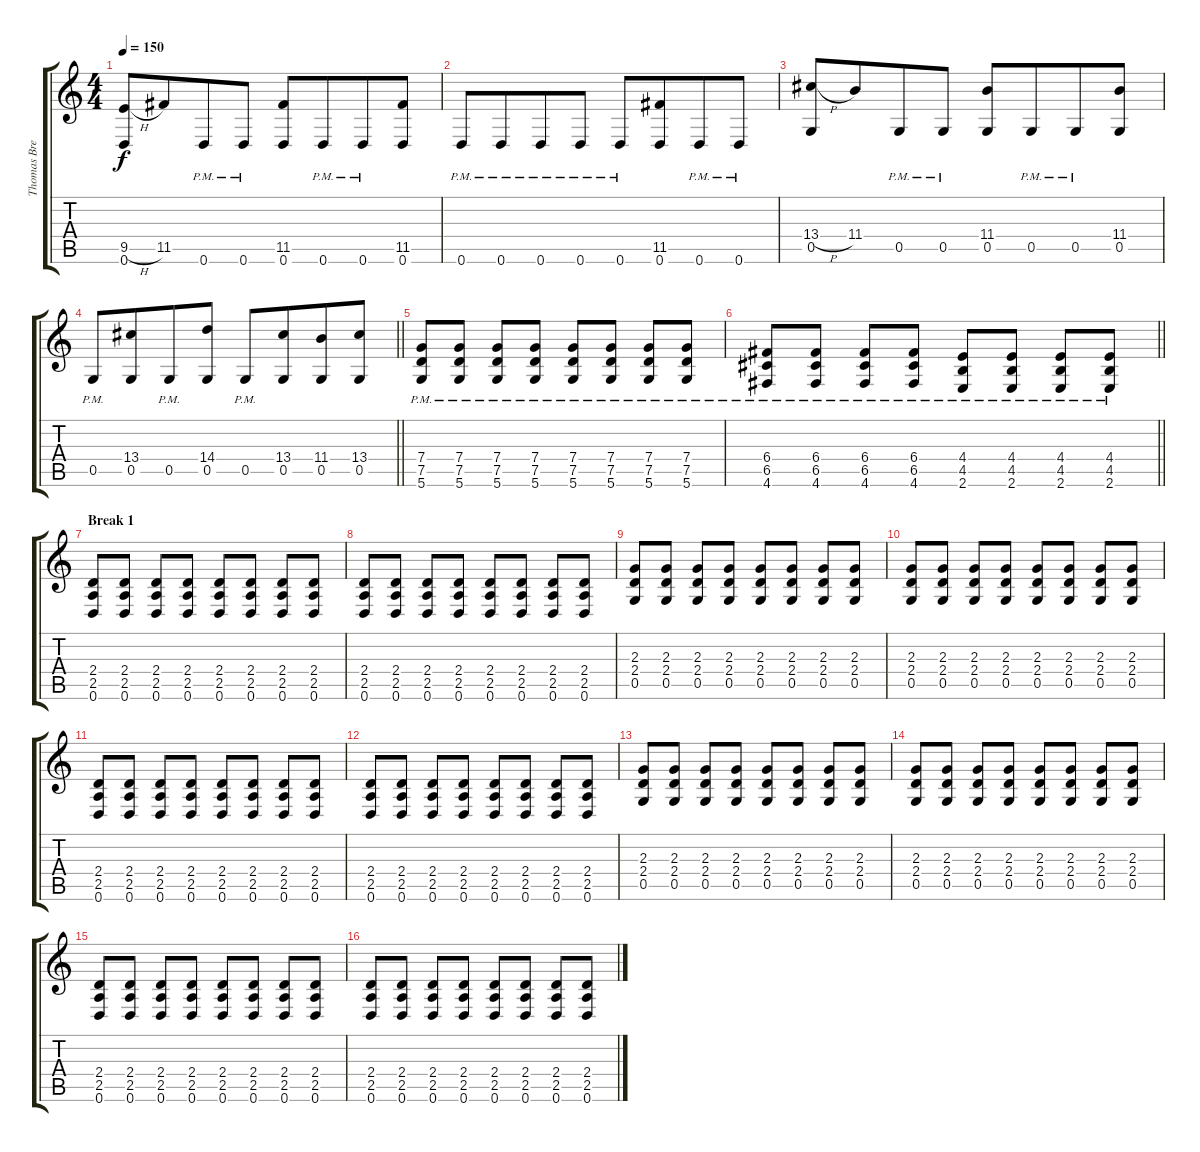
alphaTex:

\track ("Thomas Bredahl Rythm" "Thomas Bre") {instrument distortionguitar}
\staff {score tabs}
\tuning (D4 A3 F3 C3 G2 D2) {hide}
\ts (4 4)
\tempo 150
\clef g2
\ks c
(9.5{h} 0.6).8{dy f} 11.5.8{beam merge} 0.6{pm}.8 0.6{pm}.8 (11.5 0.6).8 0.6{pm}.8{beam merge} 0.6{pm}.8 (11.5 0.6).8 |
0.6{pm}.8 0.6{pm}.8{beam merge} 0.6{pm}.8 0.6{pm}.8 0.6{pm}.8 (11.5 0.6).8{beam merge} 0.6{pm}.8 0.6{pm}.8 |
(13.4{h} 0.5).8 11.4.8{beam merge} 0.5{pm}.8 0.5{pm}.8 (11.4 0.5).8 0.5{pm}.8{beam merge} 0.5{pm}.8 (11.4 0.5).8 |
\barLineRight lightlight
0.5{pm}.8 (13.4 0.5).8{beam merge} 0.5{pm}.8 (14.4 0.5).8 0.5{pm}.8 (13.4 0.5).8{beam merge} (11.4 0.5).8 (13.4 0.5).8 |
(7.4{pm} 7.5{pm} 5.6{pm}).8 (7.4{pm} 7.5{pm} 5.6{pm}).8 (7.4{pm} 7.5{pm} 5.6{pm}).8 (7.4{pm} 7.5{pm} 5.6{pm}).8 (7.4{pm} 7.5{pm} 5.6{pm}).8 (7.4{pm} 7.5{pm} 5.6{pm}).8 (7.4{pm} 7.5{pm} 5.6{pm}).8 (7.4{pm} 7.5{pm} 5.6{pm}).8 |
\barLineRight lightlight
(6.4{pm} 6.5{pm} 4.6{pm}).8 (6.4{pm} 6.5{pm} 4.6{pm}).8 (6.4{pm} 6.5{pm} 4.6{pm}).8 (6.4{pm} 6.5{pm} 4.6{pm}).8 (4.4{pm} 4.5{pm} 2.6{pm}).8 (4.4{pm} 4.5{pm} 2.6{pm}).8 (4.4{pm} 4.5{pm} 2.6{pm}).8 (4.4{pm} 4.5{pm} 2.6{pm}).8 |
\section ("" "Break 1")
(2.4 2.5 0.6).8 (2.4 2.5 0.6).8 (2.4 2.5 0.6).8 (2.4 2.5 0.6).8 (2.4 2.5 0.6).8 (2.4 2.5 0.6).8 (2.4 2.5 0.6).8 (2.4 2.5 0.6).8 |
(2.4 2.5 0.6).8 (2.4 2.5 0.6).8 (2.4 2.5 0.6).8 (2.4 2.5 0.6).8 (2.4 2.5 0.6).8 (2.4 2.5 0.6).8 (2.4 2.5 0.6).8 (2.4 2.5 0.6).8 |
(2.3 2.4 0.5).8 (2.3 2.4 0.5).8 (2.3 2.4 0.5).8 (2.3 2.4 0.5).8 (2.3 2.4 0.5).8 (2.3 2.4 0.5).8 (2.3 2.4 0.5).8 (2.3 2.4 0.5).8 |
(2.3 2.4 0.5).8 (2.3 2.4 0.5).8 (2.3 2.4 0.5).8 (2.3 2.4 0.5).8 (2.3 2.4 0.5).8 (2.3 2.4 0.5).8 (2.3 2.4 0.5).8 (2.3 2.4 0.5).8 |
(2.4 2.5 0.6).8 (2.4 2.5 0.6).8 (2.4 2.5 0.6).8 (2.4 2.5 0.6).8 (2.4 2.5 0.6).8 (2.4 2.5 0.6).8 (2.4 2.5 0.6).8 (2.4 2.5 0.6).8 |
(2.4 2.5 0.6).8 (2.4 2.5 0.6).8 (2.4 2.5 0.6).8 (2.4 2.5 0.6).8 (2.4 2.5 0.6).8 (2.4 2.5 0.6).8 (2.4 2.5 0.6).8 (2.4 2.5 0.6).8 |
(2.3 2.4 0.5).8 (2.3 2.4 0.5).8 (2.3 2.4 0.5).8 (2.3 2.4 0.5).8 (2.3 2.4 0.5).8 (2.3 2.4 0.5).8 (2.3 2.4 0.5).8 (2.3 2.4 0.5).8 |
(2.3 2.4 0.5).8 (2.3 2.4 0.5).8 (2.3 2.4 0.5).8 (2.3 2.4 0.5).8 (2.3 2.4 0.5).8 (2.3 2.4 0.5).8 (2.3 2.4 0.5).8 (2.3 2.4 0.5).8 |
(2.4 2.5 0.6).8 (2.4 2.5 0.6).8 (2.4 2.5 0.6).8 (2.4 2.5 0.6).8 (2.4 2.5 0.6).8 (2.4 2.5 0.6).8 (2.4 2.5 0.6).8 (2.4 2.5 0.6).8 |
(2.4 2.5 0.6).8 (2.4 2.5 0.6).8 (2.4 2.5 0.6).8 (2.4 2.5 0.6).8 (2.4 2.5 0.6).8 (2.4 2.5 0.6).8 (2.4 2.5 0.6).8 (2.4 2.5 0.6).8
